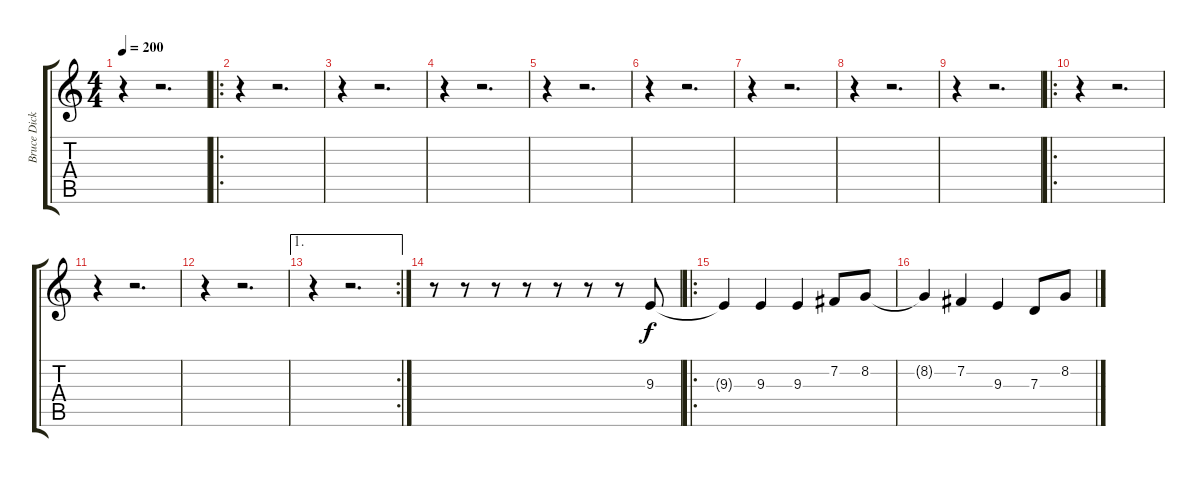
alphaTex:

\track ("Bruce Dickinson" "Bruce Dick") {instrument harpsichord}
\staff {score tabs}
\tuning (E4 B3 G3 D3 A2 E2) {hide}
\ts (4 4)
\tempo 200
\clef g2
\ks c
r.4{dy f instrument harpsichord} r.2{d} |
\ro
r.4 r.2{d} |
r.4 r.2{d} |
r.4 r.2{d} |
r.4 r.2{d} |
r.4 r.2{d} |
r.4 r.2{d} |
r.4 r.2{d} |
r.4 r.2{d} |
\ro
r.4 r.2{d} |
r.4 r.2{d} |
r.4 r.2{d} |
\ae 1
\rc 2
r.4 r.2{d} |
r.8 r.8 r.8 r.8 r.8 r.8 r.8 9.3.8 |
\ro
9.3{t}.4 9.3.4 9.3.4 7.2.8 8.2.8 |
8.2{t}.4 7.2.4 9.3.4 7.3.8 8.2.8
